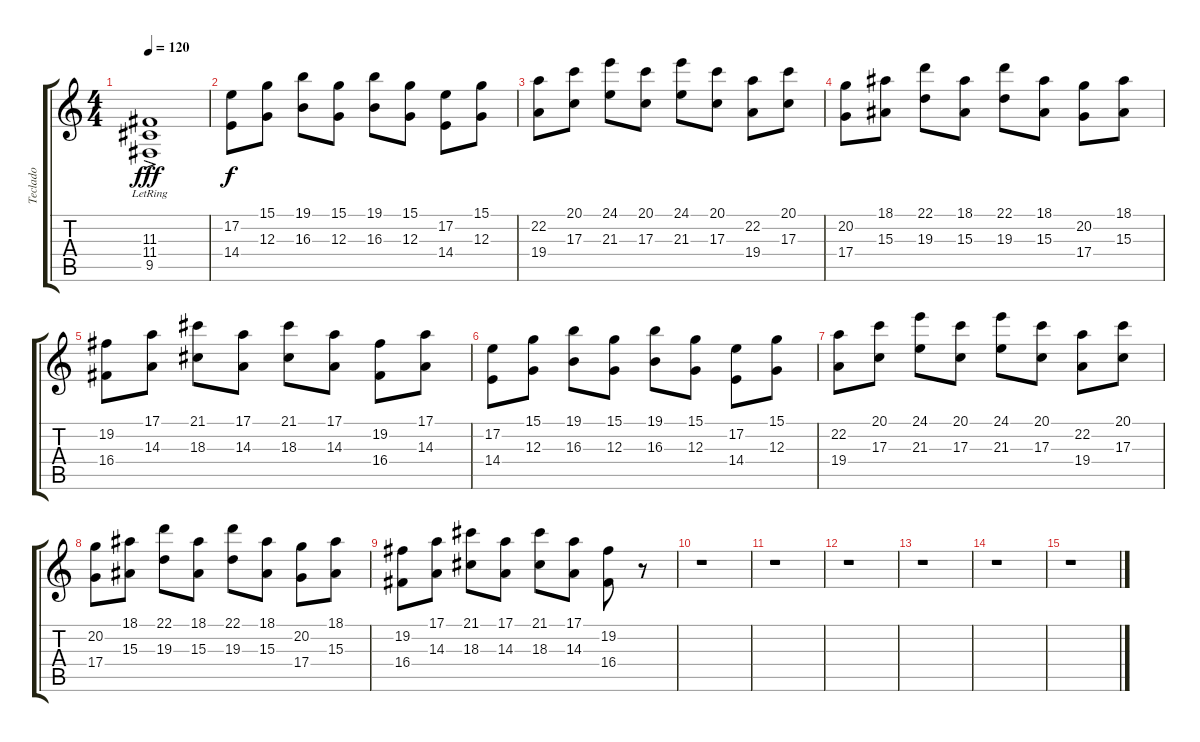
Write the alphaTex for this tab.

\track ("Teclado" "Teclado") {instrument stringensemble2}
\staff {score tabs}
\tuning (E4 B3 G3 D3 A2 E2) {hide}
\ts (4 4)
\tempo 120
\clef g2
\ks c
(11.3{ac lr} 11.4{lr} 9.5{ac lr}).1{dy fff} |
(17.2 14.4).8{dy f instrument stringensemble1} (15.1 12.3).8 (19.1 16.3).8 (15.1 12.3).8 (19.1 16.3).8 (15.1 12.3).8 (17.2 14.4).8 (15.1 12.3).8 |
(22.2 19.4).8 (20.1 17.3).8 (24.1 21.3).8 (20.1 17.3).8 (24.1 21.3).8 (20.1 17.3).8 (22.2 19.4).8 (20.1 17.3).8 |
(20.2 17.4).8 (18.1 15.3).8 (22.1 19.3).8 (18.1 15.3).8 (22.1 19.3).8 (18.1 15.3).8 (20.2 17.4).8 (18.1 15.3).8 |
(19.2 16.4).8 (17.1 14.3).8 (21.1 18.3).8 (17.1 14.3).8 (21.1 18.3).8 (17.1 14.3).8 (19.2 16.4).8 (17.1 14.3).8 |
(17.2 14.4).8{instrument stringensemble1} (15.1 12.3).8 (19.1 16.3).8 (15.1 12.3).8 (19.1 16.3).8 (15.1 12.3).8 (17.2 14.4).8 (15.1 12.3).8 |
(22.2 19.4).8 (20.1 17.3).8 (24.1 21.3).8 (20.1 17.3).8 (24.1 21.3).8 (20.1 17.3).8 (22.2 19.4).8 (20.1 17.3).8 |
(20.2 17.4).8 (18.1 15.3).8 (22.1 19.3).8 (18.1 15.3).8 (22.1 19.3).8 (18.1 15.3).8 (20.2 17.4).8 (18.1 15.3).8 |
(19.2 16.4).8 (17.1 14.3).8 (21.1 18.3).8 (17.1 14.3).8 (21.1 18.3).8 (17.1 14.3).8 (19.2 16.4).8 r.8 |
r.1 |
r.1 |
r.1 |
r.1 |
r.1 |
r.1
